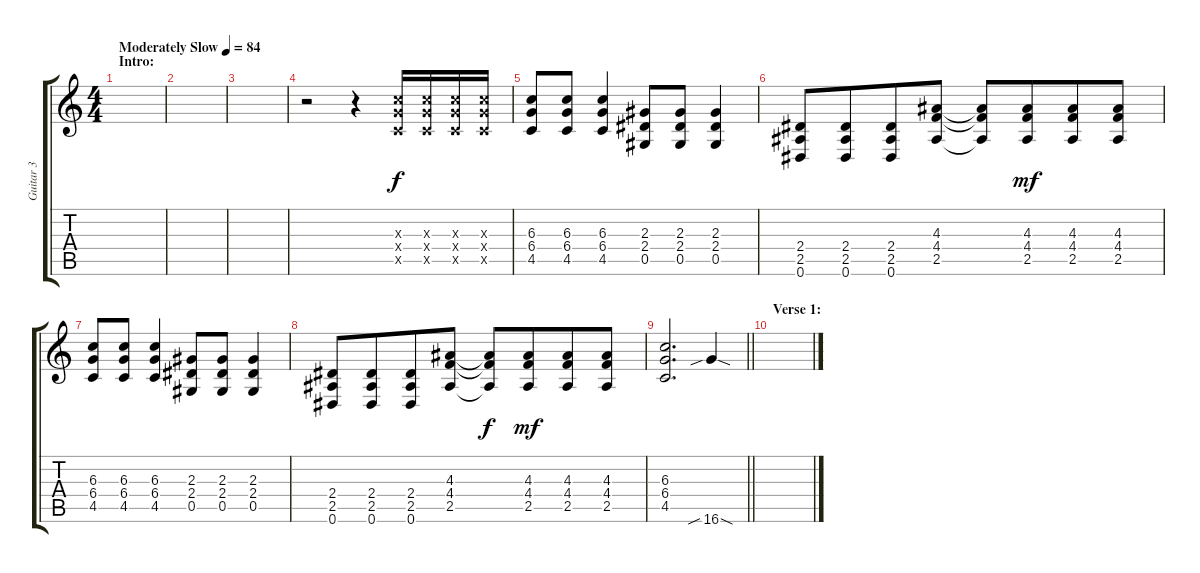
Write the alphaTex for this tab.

\track ("Guitar 3" "Guitar 3") {instrument overdrivenguitar}
\staff {score tabs}
\tuning (Eb4 Bb3 Gb3 Db3 Ab2 Eb2) {hide}
\ts (4 4)
\section ("" "Intro:")
\tempo (84 "Moderately Slow")
\clef g2
\ks c
|
|
|
r.2 r.4 (6.3{x} 6.4{x} 4.5{x}).16 (6.3{x} 6.4{x} 4.5{x}).16 (6.3{x} 6.4{x} 4.5{x}).16 (6.3{x} 6.4{x} 4.5{x}).16 |
(6.3 6.4 4.5).8 (6.3 6.4 4.5).8 (6.3 6.4 4.5).4 (2.3 2.4 0.5).8 (2.3 2.4 0.5).8 (2.3 2.4 0.5).4 |
(2.4 2.5 0.6).8 (2.4 2.5 0.6).8{beam merge} (2.4 2.5 0.6).8 (4.3 4.4 2.5).8 (4.3{t} 4.4{t} 2.5{t}).8{txt "" dy f} (4.3 4.4 2.5).8{dy mf beam merge} (4.3 4.4 2.5).8 (4.3 4.4 2.5).8 |
(6.3 6.4 4.5).8 (6.3 6.4 4.5).8 (6.3 6.4 4.5).4 (2.3 2.4 0.5).8 (2.3 2.4 0.5).8 (2.3 2.4 0.5).4 |
(2.4 2.5 0.6).8 (2.4 2.5 0.6).8{beam merge} (2.4 2.5 0.6).8 (4.3 4.4 2.5).8 (4.3{t} 4.4{t} 2.5{t}).8{dy f} (4.3 4.4 2.5).8{dy mf beam merge} (4.3 4.4 2.5).8 (4.3 4.4 2.5).8 |
\barLineRight lightlight
(6.3 6.4 4.5).2{d} 16.6{sib sod}.4 |
\section ("" "Verse 1:")
